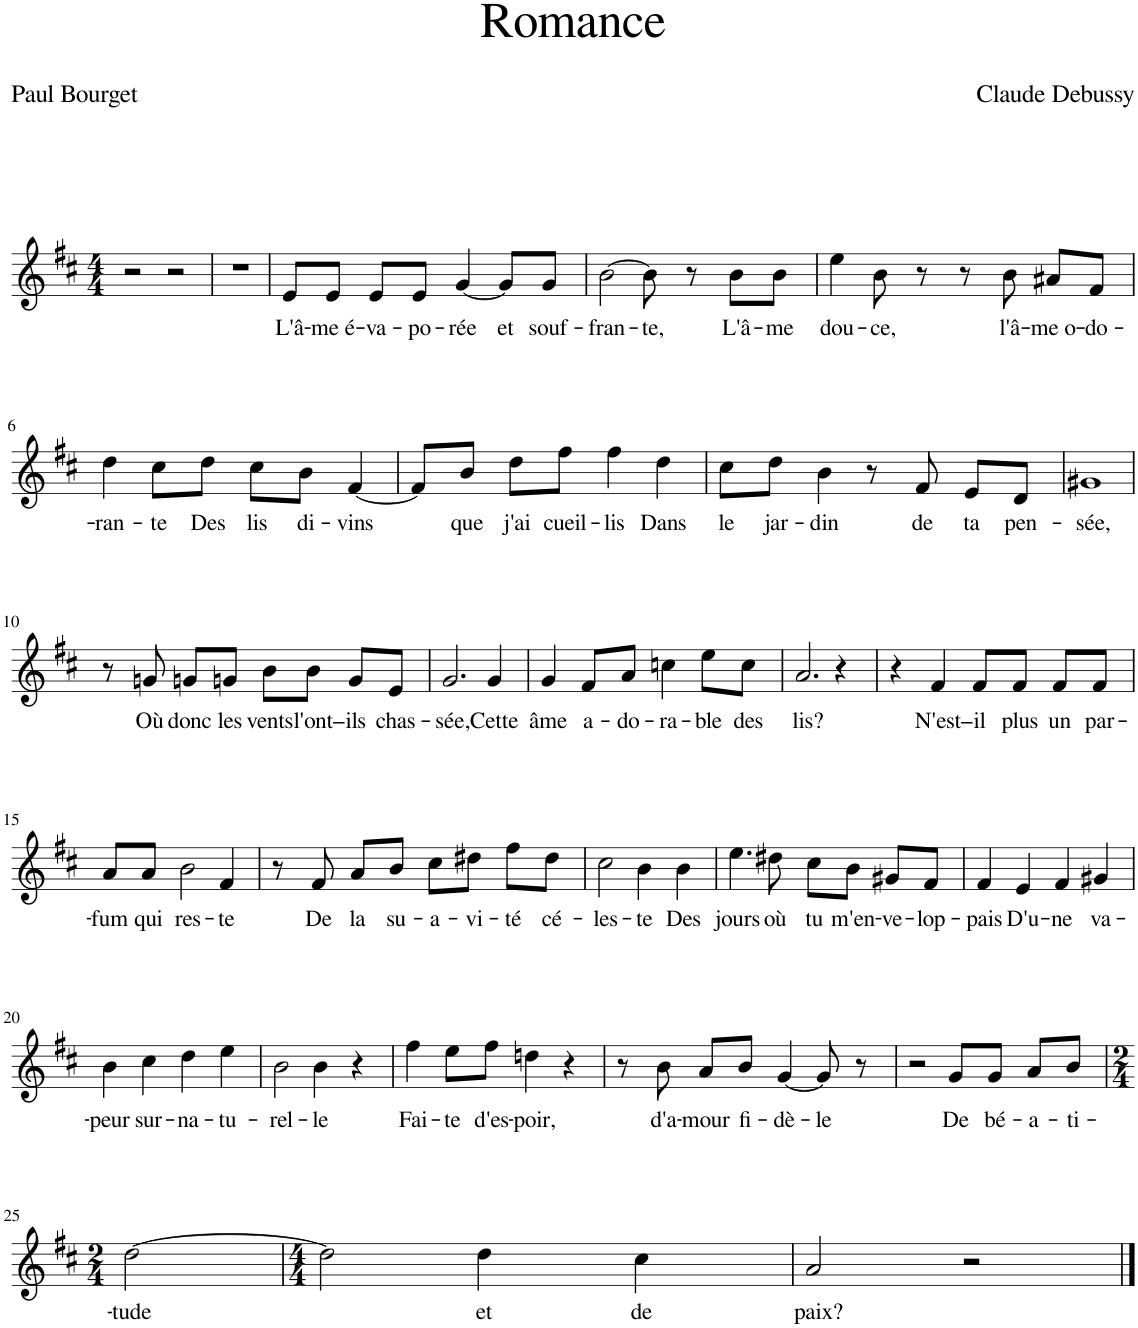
**kern	**text
*part1	*part1
*staff1	*staff1
*I"Piano	*
*I'Pno	*
*clefG2	*
*k[f#c#]	*
*M4/4	*
=1	=1
2r	.
2r	.
=2	=2
1r	.
=3	=3
!	!LO:LY:b
8e/L	L'â-
!	!LO:LY:b
8e/J	-me é-
!	!LO:LY:b
8e/L	-va-
!	!LO:LY:b
8e/J	-po-
!	!LO:LY:b
[4g/	-rée
!	!LO:LY:b
8g/L]	et
!	!LO:LY:b
8g/J	souf-
=4	=4
!	!LO:LY:b
[2b\	-fran-
!	!LO:LY:b
8b\]	-te,
8r	.
!	!LO:LY:b
8b\L	L'â-
!	!LO:LY:b
8b\J	-me
=5	=5
!	!LO:LY:b
4ee\	dou-
!	!LO:LY:b
8b\	-ce,
8r	.
8r	.
!	!LO:LY:b
8b\	l'â-
!	!LO:LY:b
8a#X/L	-me o-
!	!LO:LY:b
8f#/J	-do-
!!LO:LB:g=z
=6	=6
!	!LO:LY:b
4dd\	-ran-
!	!LO:LY:b
8cc#\L	-te
!	!LO:LY:b
8dd\J	Des
!	!LO:LY:b
8cc#\L	lis
!	!LO:LY:b
8b\J	di-
!	!LO:LY:b
[4f#/	-vins
=7	=7
8f#/L]	.
!	!LO:LY:b
8b/J	que
!	!LO:LY:b
8dd\L	j'ai
!	!LO:LY:b
8ff#\J	cueil-
!	!LO:LY:b
4ff#\	-lis
!	!LO:LY:b
4dd\	Dans
=8	=8
!	!LO:LY:b
8cc#\L	le
!	!LO:LY:b
8dd\J	jar-
!	!LO:LY:b
4b\	-din
8r	.
!	!LO:LY:b
8f#/	de
!	!LO:LY:b
8e/L	ta
!	!LO:LY:b
8d/J	pen-
=9	=9
!	!LO:LY:b
1g#X	-sée,
!!LO:LB:g=z
=10	=10
8r	.
!	!LO:LY:b
8gn/	Où
!	!LO:LY:b
8gn/L	donc
!	!LO:LY:b
8gn/J	les
!	!LO:LY:b
8b\L	vents
!	!LO:LY:b
8b\J	l'ont–
!	!LO:LY:b
8g/L	ils
!	!LO:LY:b
8e/J	chas-
=11	=11
!	!LO:LY:b
2.g/	-sée,
!	!LO:LY:b
4g/	Cette
=12	=12
!	!LO:LY:b
4g/	âme
!	!LO:LY:b
8f#/L	a-
!	!LO:LY:b
8a/J	-do-
!	!LO:LY:b
4ccn\	-ra-
!	!LO:LY:b
8ee\L	-ble
!	!LO:LY:b
8cc\J	des
=13	=13
!	!LO:LY:b
2.a/	lis?
4r	.
=14	=14
4r	.
!	!LO:LY:b
4f#/	N'est–
!	!LO:LY:b
8f#/L	il
!	!LO:LY:b
8f#/J	plus
!	!LO:LY:b
8f#/L	un
!	!LO:LY:b
8f#/J	par-
!!LO:LB:g=z
=15	=15
!	!LO:LY:b
8a/L	-fum
!	!LO:LY:b
8a/J	qui
!	!LO:LY:b
2b\	res-
!	!LO:LY:b
4f#/	-te
=16	=16
8r	.
!	!LO:LY:b
8f#/	De
!	!LO:LY:b
8a/L	la
!	!LO:LY:b
8b/J	su-
!	!LO:LY:b
8cc#\L	-a-
!	!LO:LY:b
8dd#X\J	-vi-
!	!LO:LY:b
8ff#\L	-té
!	!LO:LY:b
8dd#\J	cé-
=17	=17
!	!LO:LY:b
2cc#\	-les-
!	!LO:LY:b
4b\	-te
!	!LO:LY:b
4b\	Des
=18	=18
!	!LO:LY:b
4.ee\	jours
!	!LO:LY:b
8dd#X\	où
!	!LO:LY:b
8cc#\L	tu
!	!LO:LY:b
8b\J	m'en-
!	!LO:LY:b
8g#X/L	-ve-
!	!LO:LY:b
8f#/J	-lop-
=19	=19
!	!LO:LY:b
4f#/	-pais
!	!LO:LY:b
4e/	D'u-
!	!LO:LY:b
4f#/	-ne
!	!LO:LY:b
4g#X/	va-
!!LO:LB:g=z
=20	=20
!	!LO:LY:b
4b\	-peur
!	!LO:LY:b
4cc#\	sur-
!	!LO:LY:b
4dd\	-na-
!	!LO:LY:b
4ee\	-tu-
=21	=21
!	!LO:LY:b
2b\	-rel-
!	!LO:LY:b
4b\	-le
4r	.
=22	=22
!	!LO:LY:b
4ff#\	Fai-
!	!LO:LY:b
8ee\L	-te
!	!LO:LY:b
8ff#\J	d'es-
!	!LO:LY:b
4ddn\	-poir,
4r	.
=23	=23
8r	.
!	!LO:LY:b
8b\	d'a-
!	!LO:LY:b
8a/L	-mour
!	!LO:LY:b
8b/J	fi-
!	!LO:LY:b
[4g/	-dè-
!	!LO:LY:b
8g/]	-le
8r	.
=24	=24
2r	.
!	!LO:LY:b
8g/L	De
!	!LO:LY:b
8g/J	bé-
!	!LO:LY:b
8a/L	-a-
!	!LO:LY:b
8b/J	-ti-
!!LO:LB:g=z
=25	=25
*M2/4	*
!	!LO:LY:b
[2dd\	-tude
=26	=26
*M4/4	*
2dd\]	.
!	!LO:LY:b
4dd\	et
!	!LO:LY:b
4cc#\	de
=27	=27
!	!LO:LY:b
2a/	paix?
2r	.
==	==
*-	*-
